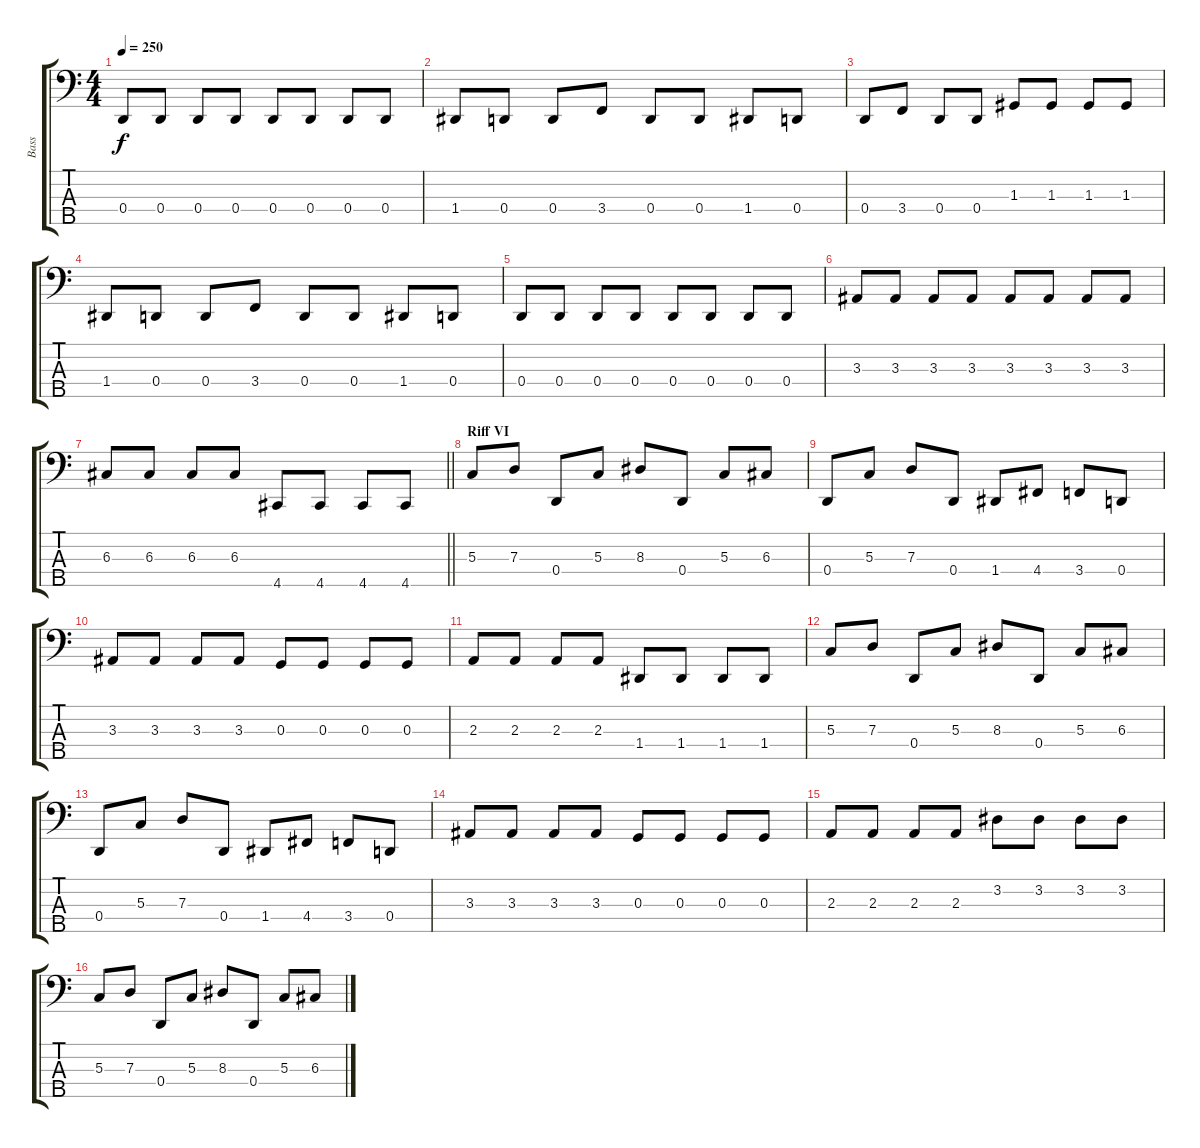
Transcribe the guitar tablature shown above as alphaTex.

\track ("Bass" "Bass") {instrument electricbasspick}
\staff {score tabs}
\tuning (F2 C2 G1 D1 A0) {hide}
\ts (4 4)
\tempo 250
\clef f4
\ks c
0.4.8{dy f} 0.4.8 0.4.8 0.4.8 0.4.8 0.4.8 0.4.8 0.4.8 |
1.4.8 0.4.8 0.4.8 3.4.8 0.4.8 0.4.8 1.4.8 0.4.8 |
0.4.8 3.4.8 0.4.8 0.4.8 1.3.8 1.3.8 1.3.8 1.3.8 |
1.4.8 0.4.8 0.4.8 3.4.8 0.4.8 0.4.8 1.4.8 0.4.8 |
0.4.8 0.4.8 0.4.8 0.4.8 0.4.8 0.4.8 0.4.8 0.4.8 |
3.3.8 3.3.8 3.3.8 3.3.8 3.3.8 3.3.8 3.3.8 3.3.8 |
\barLineRight lightlight
6.3.8 6.3.8 6.3.8 6.3.8 4.5.8 4.5.8 4.5.8 4.5.8 |
\section ("" "Riff VI")
5.3.8 7.3.8 0.4.8 5.3.8 8.3.8 0.4.8 5.3.8 6.3.8 |
0.4.8 5.3.8 7.3.8 0.4.8 1.4.8 4.4.8 3.4.8 0.4.8 |
3.3.8 3.3.8 3.3.8 3.3.8 0.3.8 0.3.8 0.3.8 0.3.8 |
2.3.8 2.3.8 2.3.8 2.3.8 1.4.8 1.4.8 1.4.8 1.4.8 |
5.3.8 7.3.8 0.4.8 5.3.8 8.3.8 0.4.8 5.3.8 6.3.8 |
0.4.8 5.3.8 7.3.8 0.4.8 1.4.8 4.4.8 3.4.8 0.4.8 |
3.3.8 3.3.8 3.3.8 3.3.8 0.3.8 0.3.8 0.3.8 0.3.8 |
2.3.8 2.3.8 2.3.8 2.3.8 3.2.8 3.2.8 3.2.8 3.2.8 |
5.3.8 7.3.8 0.4.8 5.3.8 8.3.8 0.4.8 5.3.8 6.3.8
